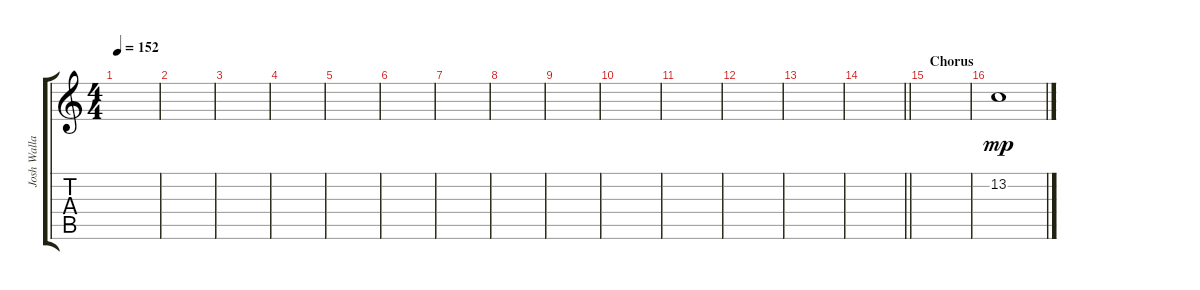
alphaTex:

\track ("Josh Wallace (Flute)" "Josh Walla") {instrument flute}
\staff {score tabs}
\tuning (E4 B3 G3 D3 A2 E2) {hide}
\ts (4 4)
\tempo 152
\clef g2
\ks c
|
|
|
|
|
|
|
|
|
|
|
|
|
\barLineRight lightlight
|
\section ("" "Chorus")
|
13.2.1{dy mp volume 14}
